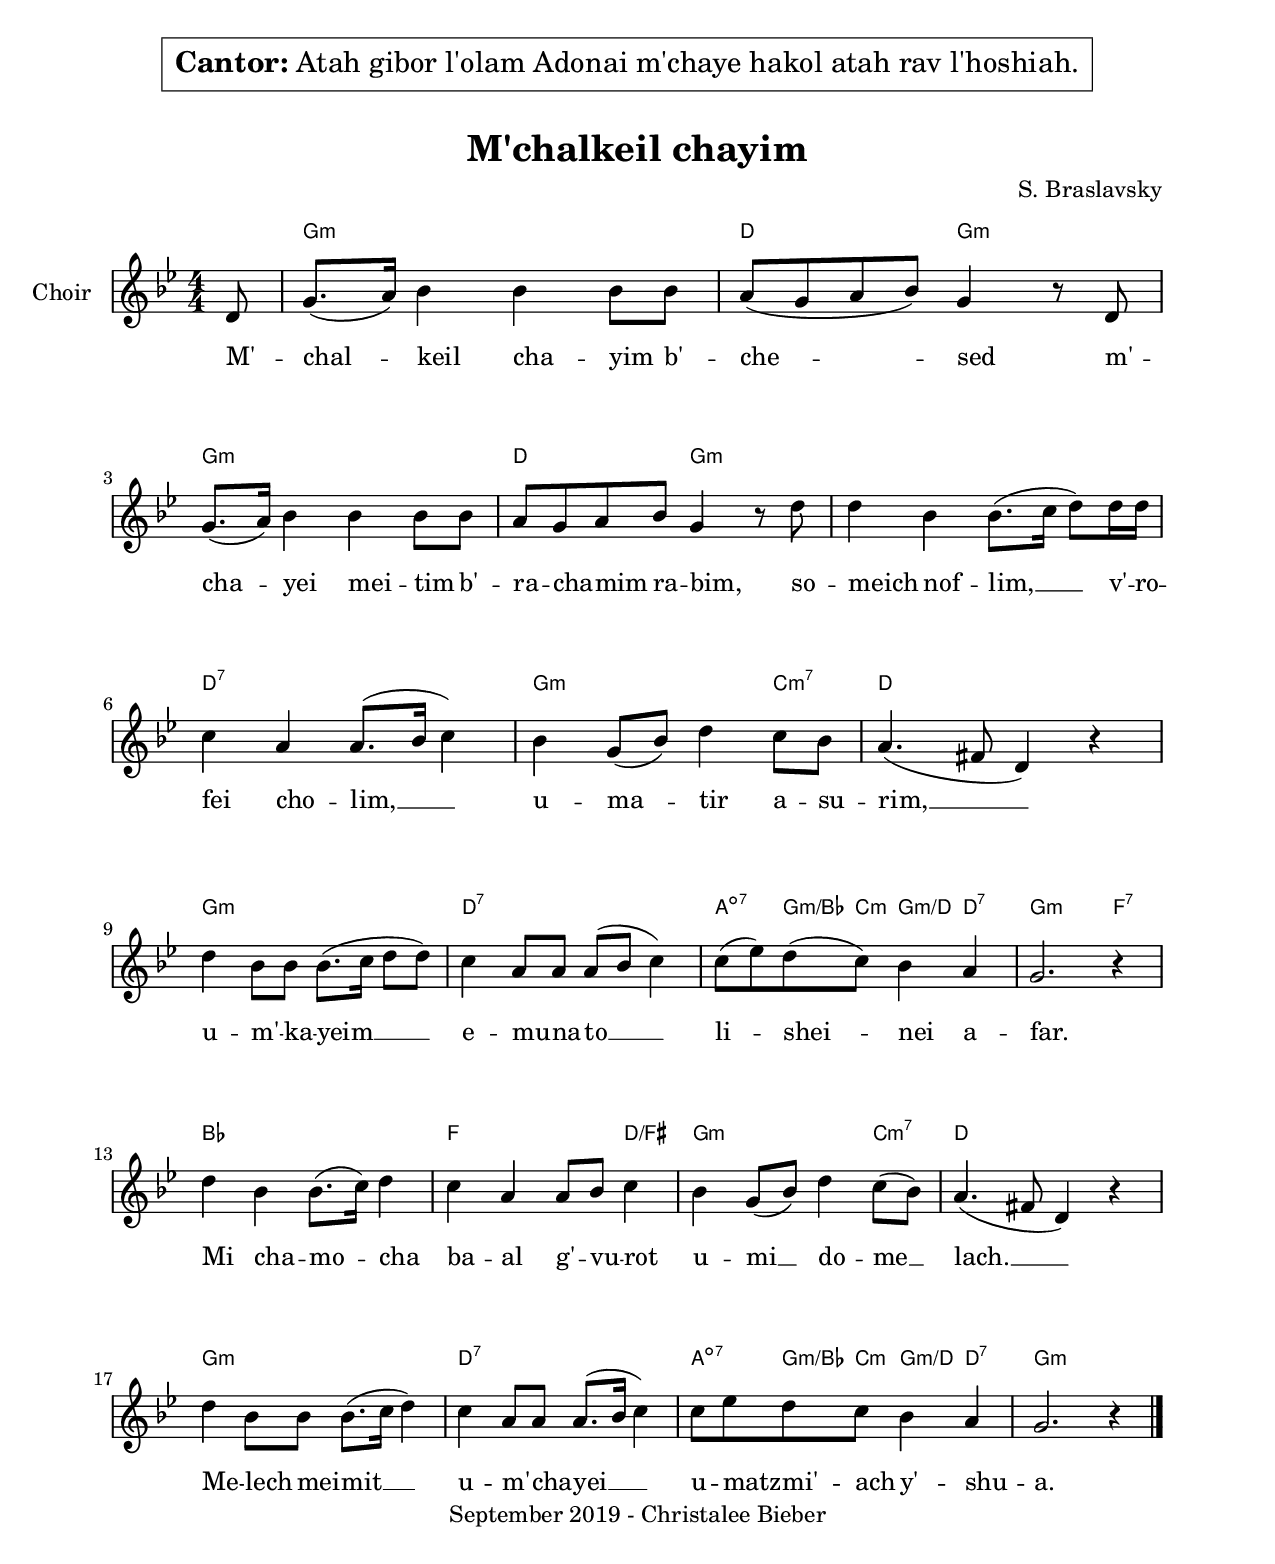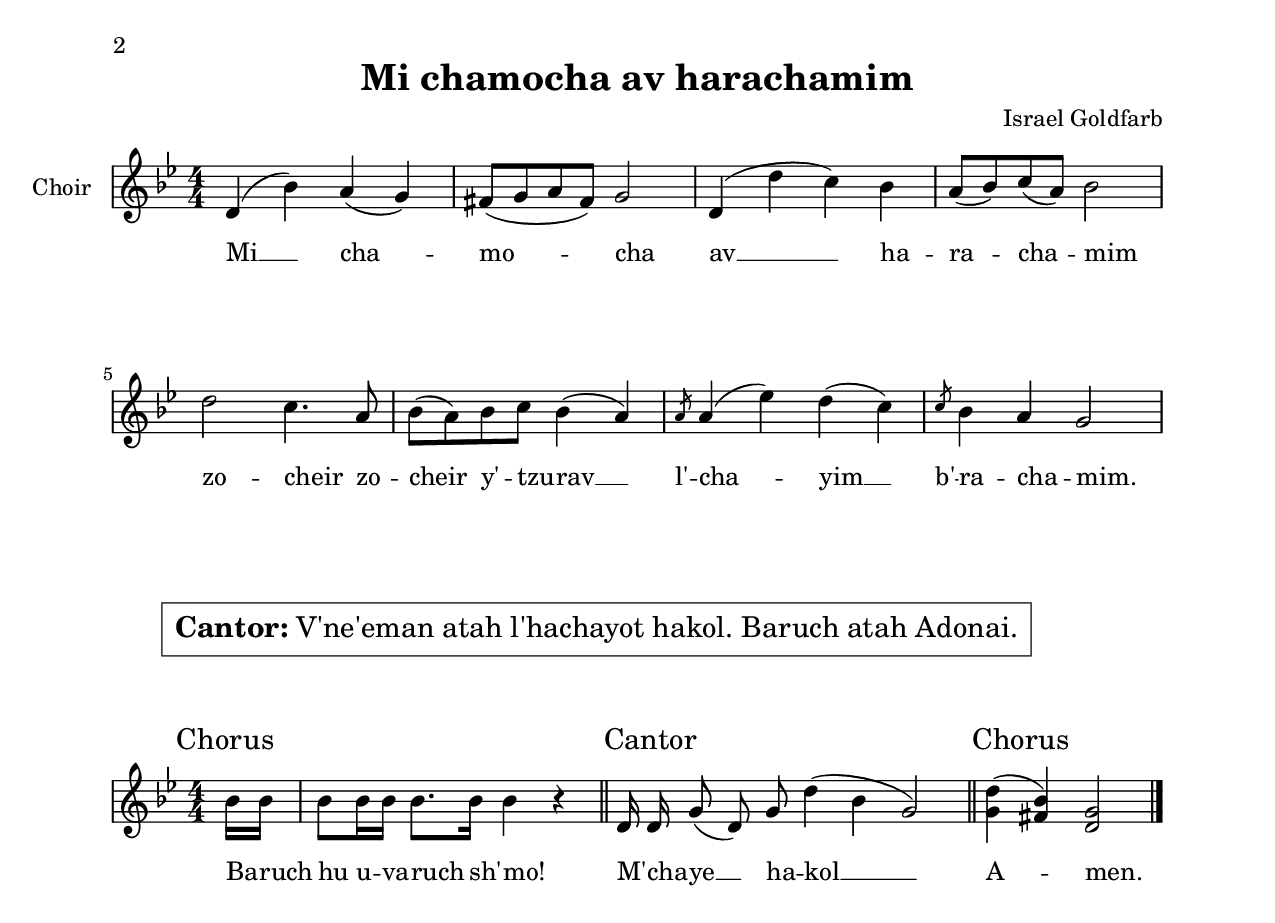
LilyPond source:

%{ Christalee Bieber
cbieber@alum.mit.edu
September 2019 %}

\paper {
	system-system-spacing.minimum-distance = #6
	system-system-spacing.padding = #2
	markup-system-spacing.minimum-distance = #4
	markup-system-spacing.padding = #2
	markup-markup-spacing.minimum-distance = #6
	markup-markup-spacing.padding = #4
	score-markup-spacing.padding = #4

	#(set-paper-size "letter")
	left-margin = 0.75\in
	right-margin = 0.75\in
	top-margin = 0.5\in
	bottom-margin = 0.5\in
	indent = #0

	print-all-headers = ##t
}

\header {
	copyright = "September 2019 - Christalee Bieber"
}

\layout {
  \context {
    \Lyrics
    \override VerticalAxisGroup.nonstaff-relatedstaff-spacing.padding = #2
		\override LyricText.self-alignment-X = #LEFT
  }
  \context {
    \Score
		\numericTimeSignature
    \override RehearsalMark.padding = #3
		\override RehearsalMark.self-alignment-X = #LEFT
		\override SystemStartBar.collapse-height = #4
		\override MetronomeMark.outside-staff-priority = #10000
		\override MetronomeMark.extra-offset = #'(-8 . 1)
  }
  \context {
    \ChordNames
    chordChanges = ##t
    \override ChordName.font-size = #-1
		\override VerticalAxisGroup.nonstaff-relatedstaff-spacing.padding = #2
  }
  \context {
    \Voice
    \override BreathingSign.Y-offset = #3.5
    \dynamicUp
		\override TextScript.staff-padding = #1
  }
	\context {
		\Staff
		\override InstrumentName.padding = #2
	}
}

\midi { \tempo 4 = 90 }

#(define-markup-list-command (cantor layout props text) (markup-list?)
	(interpret-markup-list layout props
		#{\markuplist {
			\hspace #6
			\box {
				\pad-markup #1 {
					\fontsize #2 {
						\wordwrap {
							{ \bold Cantor: } { #text }
						}
					}
				}
			}
		}
		#}
	)
)


\markup \cantor { Atah gibor l'olam Adonai m'chaye hakol atah rav l'hoshiah. }

%{ Christalee Bieber
cbieber@alum.mit.edu
September 2019 %}

\paper {
	system-system-spacing.minimum-distance = #6
	system-system-spacing.padding = #2
	markup-system-spacing.minimum-distance = #4
	markup-system-spacing.padding = #2
	markup-markup-spacing.minimum-distance = #6
	markup-markup-spacing.padding = #4
	score-markup-spacing.padding = #4

	#(set-paper-size "letter")
	left-margin = 0.75\in
	right-margin = 0.75\in
	top-margin = 0.5\in
	bottom-margin = 0.5\in
	indent = #0

	print-all-headers = ##t
}

\header {
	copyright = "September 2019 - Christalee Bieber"
}

\layout {
  \context {
    \Lyrics
    \override VerticalAxisGroup.nonstaff-relatedstaff-spacing.padding = #2
		\override LyricText.self-alignment-X = #LEFT
  }
  \context {
    \Score
		\numericTimeSignature
    \override RehearsalMark.padding = #3
		\override RehearsalMark.self-alignment-X = #LEFT
		\override SystemStartBar.collapse-height = #4
		\override MetronomeMark.outside-staff-priority = #10000
		\override MetronomeMark.extra-offset = #'(-8 . 1)
  }
  \context {
    \ChordNames
    chordChanges = ##t
    \override ChordName.font-size = #-1
		\override VerticalAxisGroup.nonstaff-relatedstaff-spacing.padding = #2
  }
  \context {
    \Voice
    \override BreathingSign.Y-offset = #3.5
    \dynamicUp
		\override TextScript.staff-padding = #1
  }
	\context {
		\Staff
		\override InstrumentName.padding = #2
	}
}

\midi { \tempo 4 = 90 }

#(define-markup-list-command (cantor layout props text) (markup-list?)
	(interpret-markup-list layout props
		#{\markuplist {
			\hspace #6
			\box {
				\pad-markup #1 {
					\fontsize #2 {
						\wordwrap {
							{ \bold Cantor: } { #text }
						}
					}
				}
			}
		}
		#}
	)
)


harmony = \chordmode {
	\partial 8 s8 | g1:m | d2 g2:m | g1:m | d2 g2:m | g1:m | d1:7 | g2.:m c4:m7 | d1 |
	g1:m | d1:7 | a4:dim7 g8:m/bes c8:m g4:m/d d4:7 | g2.:m f4:7 |
	bes1 | f2. d4/fis | g2.:m c4:m7 | d1 | g1:m | d1:7 | a4:dim7 g8:m/bes c8:m g4:m/d d4:7 | g2.:m
}

melody = \relative c' {
	\key bes \major
	\clef treble
	\time 4/4
	\set Staff.vocalName = #"Choir"

	\partial 8 d8 | g8.( a16) bes4 bes bes8 bes | a( g a bes) g4 r8 d8 | \break
	g8.( a16) bes4 bes bes8 bes | a g a bes g4 r8 d'8 |
	d4 bes bes8.( c16 d8) d16 d16 | c4 a a8.( bes16 c4) | bes g8( bes) d4 c8 bes | a4.( fis8 d4) r4 | \break
	d'4 bes8 bes bes8.( c16 d8 d8) | c4 a8 a a( bes c4) | c8( ees) d( c) bes4 a | g2. r4 | \break
	d'4 bes bes8.( c16) d4 | c4 a a8 bes c4 | bes g8( bes) d4 c8( bes) | a4.( fis8 d4) r4 | \break
	d'4 bes8 bes bes8.( c16 d4) | c4 a8 a8 a8.( bes16 c4) | c8 ees d c bes4 a | g2. r4 | \bar "|."
}

text = \lyricmode {
	M' -- chal -- keil cha -- yim b' -- | che -- sed m' -- | cha -- yei mei -- tim b' -- |
	ra -- cha -- mim ra -- bim, so -- | meich nof -- lim, __ v' -- ro -- | fei cho -- lim, __ |
	u -- ma -- tir a -- su -- | rim, __ | u -- m' -- ka -- yeim __ e -- | mu -- na -- to __ |
	li -- shei -- nei a -- | far. | Mi cha -- mo -- cha | ba -- al g' -- vu -- rot |
	u -- mi __ do -- me __ | lach. __ | Me -- lech mei -- mit __ | u -- m' -- cha -- yei __ |
	u -- matz -- mi' -- ach y' -- shu -- a. |
}

\score {
	<<
	\new ChordNames { \harmony }
	\new Voice = "chorus" { \melody }
	\new Lyrics \lyricsto "chorus" { \text }
	>>

	\header {
		title = "M'chalkeil chayim"
		composer = "S. Braslavsky"
	}

	\layout { }
	\midi { }
}

%{ Christalee Bieber
cbieber@alum.mit.edu
September 2019 %}

\paper {
	system-system-spacing.minimum-distance = #6
	system-system-spacing.padding = #2
	markup-system-spacing.minimum-distance = #4
	markup-system-spacing.padding = #2
	markup-markup-spacing.minimum-distance = #6
	markup-markup-spacing.padding = #4
	score-markup-spacing.padding = #4

	#(set-paper-size "letter")
	left-margin = 0.75\in
	right-margin = 0.75\in
	top-margin = 0.5\in
	bottom-margin = 0.5\in
	indent = #0

	print-all-headers = ##t
}

\header {
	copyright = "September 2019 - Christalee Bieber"
}

\layout {
  \context {
    \Lyrics
    \override VerticalAxisGroup.nonstaff-relatedstaff-spacing.padding = #2
		\override LyricText.self-alignment-X = #LEFT
  }
  \context {
    \Score
		\numericTimeSignature
    \override RehearsalMark.padding = #3
		\override RehearsalMark.self-alignment-X = #LEFT
		\override SystemStartBar.collapse-height = #4
		\override MetronomeMark.outside-staff-priority = #10000
		\override MetronomeMark.extra-offset = #'(-8 . 1)
  }
  \context {
    \ChordNames
    chordChanges = ##t
    \override ChordName.font-size = #-1
		\override VerticalAxisGroup.nonstaff-relatedstaff-spacing.padding = #2
  }
  \context {
    \Voice
    \override BreathingSign.Y-offset = #3.5
    \dynamicUp
		\override TextScript.staff-padding = #1
  }
	\context {
		\Staff
		\override InstrumentName.padding = #2
	}
}

\midi { \tempo 4 = 90 }

#(define-markup-list-command (cantor layout props text) (markup-list?)
	(interpret-markup-list layout props
		#{\markuplist {
			\hspace #6
			\box {
				\pad-markup #1 {
					\fontsize #2 {
						\wordwrap {
							{ \bold Cantor: } { #text }
						}
					}
				}
			}
		}
		#}
	)
)


melody = \relative c' {
	\key bes \major
	\clef treble
	\time 4/4
	\set Staff.vocalName = #"Choir"

	d4( bes') a( g) | fis8( g a fis) g2 | d4( d' c) bes | a8( bes) c( a) bes2 |
	d2 c4. a8 | bes8( a) bes c bes4( a) | \slashedGrace a8 a4( ees') d( c) | \slashedGrace c8 bes4 a g2 |
}

text = \lyricmode {
	\set Lyrics.includeGraceNotes = ##t
	Mi __ cha -- | mo -- cha | av __ ha -- | ra -- cha -- mim |
	zo -- cheir zo -- | cheir y' -- tzu -- rav __ | l' -- cha -- yim __ b' -- | ra -- cha -- mim. |
}

\score {
	<<
	\new Voice = "chorus" { \melody }
	\new Lyrics \lyricsto "chorus" { \text }
	>>

	\header {
		title = "Mi chamocha av harachamim"
		composer = "Israel Goldfarb"
	}

	\layout { }
	\midi { }
}


\markup \cantor { V'ne'eman atah l'hachayot hakol. Baruch atah Adonai. }

\score {
	\new Staff \relative c' {
		\key bes \major
		\clef treble
		\time 4/4

		\mark "Chorus"
		\partial 8 bes'16 bes | bes8 bes16 bes16 bes8. bes16 bes4 r4 \bar "||"

		\mark "Cantor"
		\cadenzaOn
		d,16 d g8( d) g d'4( bes g2) \bar "||"
		\cadenzaOff

		\mark "Chorus"
		<g d'>4( <fis bes>4) <d g>2 | \bar "|."
	}
	\addlyrics {
		Ba -- ruch | hu u -- va -- ruch sh' -- mo! |
		M' -- cha -- ye __ ha -- kol __ |
		A -- men.
	}
}

\layout { }
